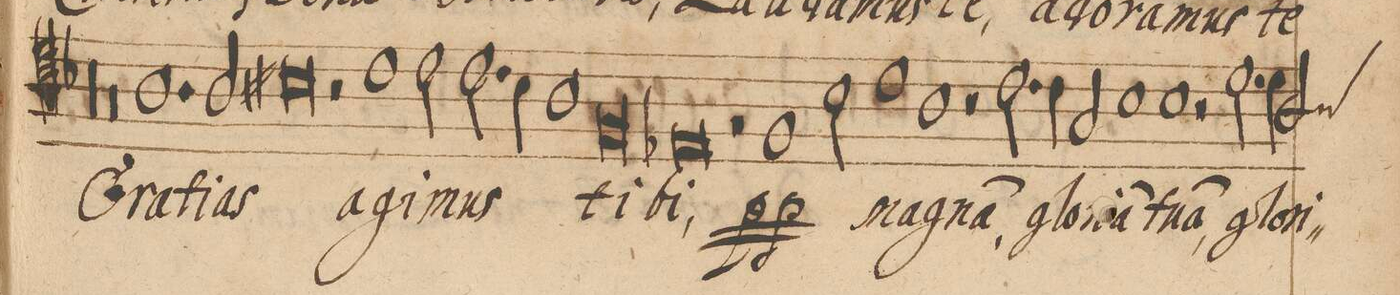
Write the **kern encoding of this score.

**kern	**text
*I"TENOR	*
*clefC4	*
*k[b-]	*
*met(C|)	*
*M2/1	*
00r	.
=22-	=22-
=23-	=23-
0r	.
=24-	=24-
1.A	Gra-
2A/	-ti-
=25-	=25-
0Bn	-as
=26-	=26-
2r	.
1c	a-
2c\	-gi-
=27-	=27-
2.c\	-mus
4B-y\	.
1A	.
=28-	=28-
0F	ti-
=29-	=29-
0E-X	-bi,
=30-	=30-
2r	.
1F	p(ro)-
2B-\	-p(ter)
=31-	=31-
1c	ma-
1A	-gma(m),
=32-	=32-
2r	.
2.c\	glo-
4c\	-ri-
2G/	-a(m)
=33-	=33-
1B-	tu-
1B-	-a(m),
=34-	=34-
2r	.
2.d\	glo-
4d\	-ri-
2A/	-am
*custos:A	*
=35-	=35-
*-	*-
